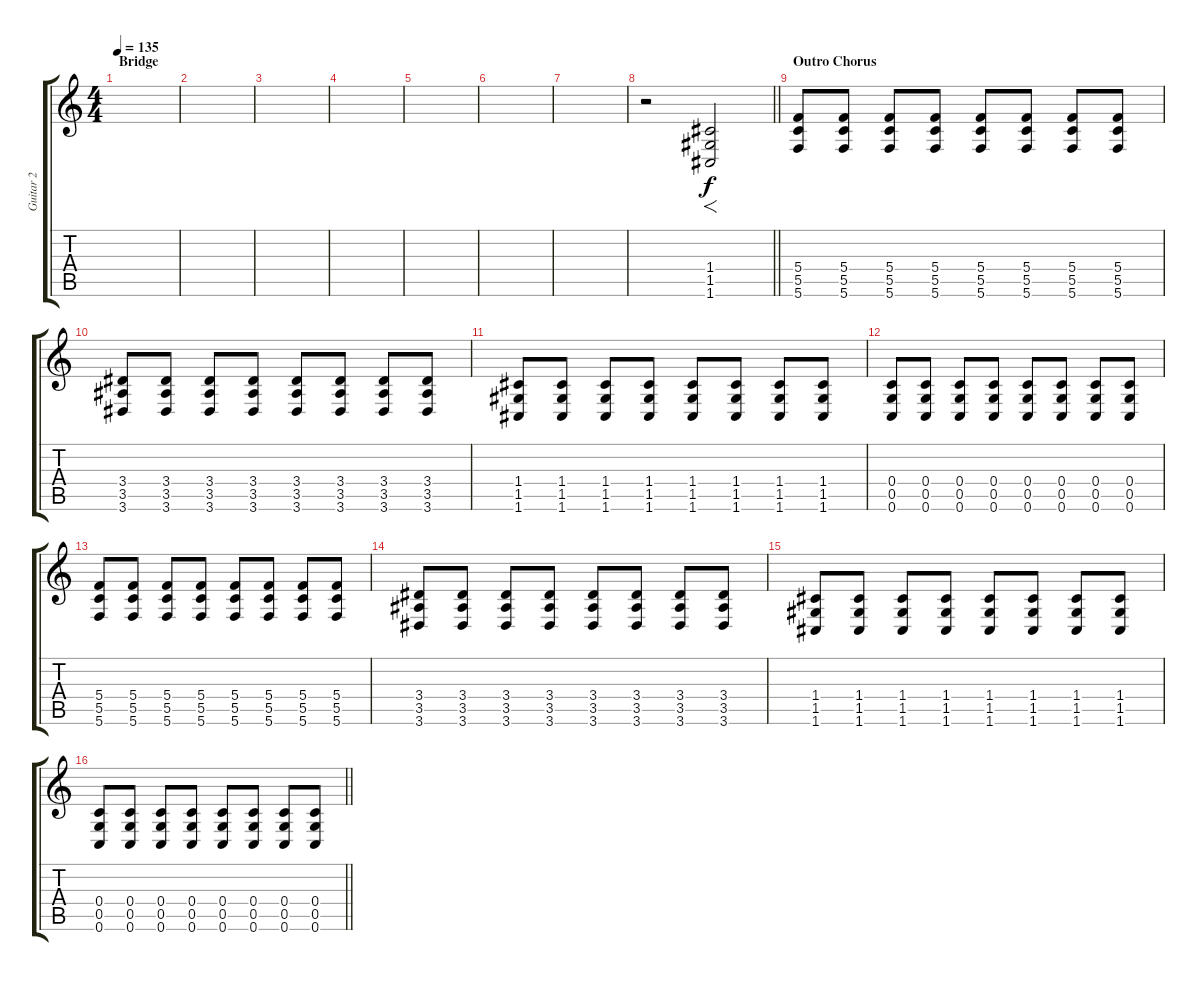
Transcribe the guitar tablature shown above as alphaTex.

\track ("Guitar 2" "Guitar 2") {instrument distortionguitar}
\staff {score tabs}
\tuning (D4 A3 F3 C3 G2 C2) {hide}
\ts (4 4)
\section ("" "Bridge")
\tempo 135
\clef g2
\ks c
|
|
|
|
|
|
|
\barLineRight lightlight
r.2 (1.4 1.5 1.6).2{f} |
\section ("" "Outro Chorus")
(5.4 5.5 5.6).8 (5.4 5.5 5.6).8 (5.4 5.5 5.6).8 (5.4 5.5 5.6).8 (5.4 5.5 5.6).8 (5.4 5.5 5.6).8 (5.4 5.5 5.6).8 (5.4 5.5 5.6).8 |
(3.4 3.5 3.6).8 (3.4 3.5 3.6).8 (3.4 3.5 3.6).8 (3.4 3.5 3.6).8 (3.4 3.5 3.6).8 (3.4 3.5 3.6).8 (3.4 3.5 3.6).8 (3.4 3.5 3.6).8 |
(1.4 1.5 1.6).8 (1.4 1.5 1.6).8 (1.4 1.5 1.6).8 (1.4 1.5 1.6).8 (1.4 1.5 1.6).8 (1.4 1.5 1.6).8 (1.4 1.5 1.6).8 (1.4 1.5 1.6).8 |
(0.4 0.5 0.6).8 (0.4 0.5 0.6).8 (0.4 0.5 0.6).8 (0.4 0.5 0.6).8 (0.4 0.5 0.6).8 (0.4 0.5 0.6).8 (0.4 0.5 0.6).8 (0.4 0.5 0.6).8 |
(5.4 5.5 5.6).8 (5.4 5.5 5.6).8 (5.4 5.5 5.6).8 (5.4 5.5 5.6).8 (5.4 5.5 5.6).8 (5.4 5.5 5.6).8 (5.4 5.5 5.6).8 (5.4 5.5 5.6).8 |
(3.4 3.5 3.6).8 (3.4 3.5 3.6).8 (3.4 3.5 3.6).8 (3.4 3.5 3.6).8 (3.4 3.5 3.6).8 (3.4 3.5 3.6).8 (3.4 3.5 3.6).8 (3.4 3.5 3.6).8 |
(1.4 1.5 1.6).8 (1.4 1.5 1.6).8 (1.4 1.5 1.6).8 (1.4 1.5 1.6).8 (1.4 1.5 1.6).8 (1.4 1.5 1.6).8 (1.4 1.5 1.6).8 (1.4 1.5 1.6).8 |
\barLineRight lightlight
(0.4 0.5 0.6).8 (0.4 0.5 0.6).8 (0.4 0.5 0.6).8 (0.4 0.5 0.6).8 (0.4 0.5 0.6).8 (0.4 0.5 0.6).8 (0.4 0.5 0.6).8 (0.4 0.5 0.6).8
